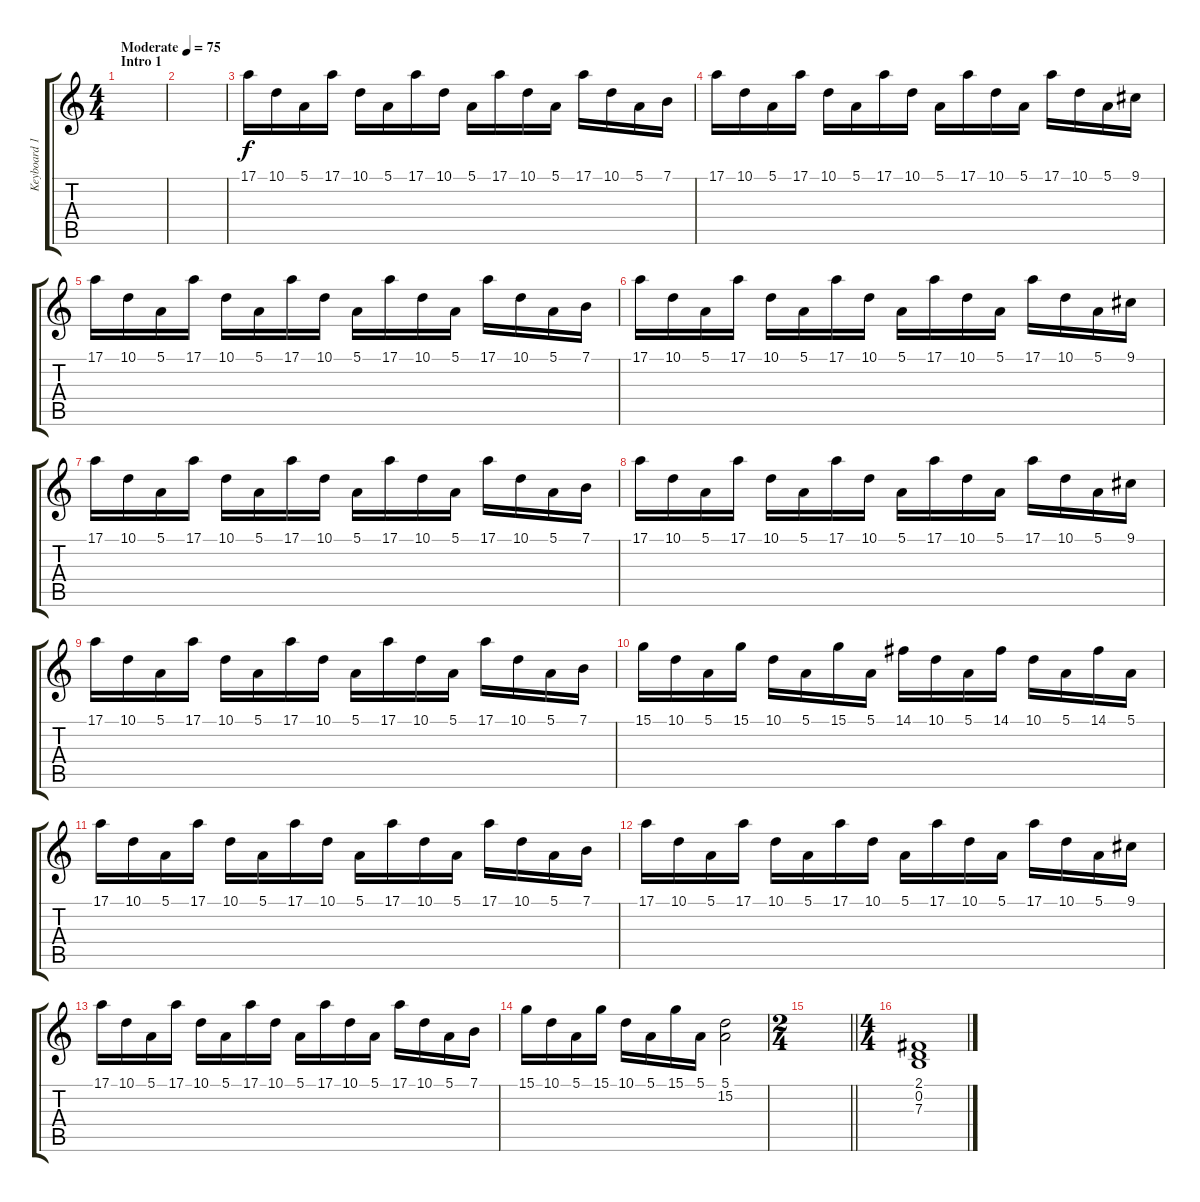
\track ("Keyboard 1 - David" "Keyboard 1") {instrument acousticgrandpiano}
\staff {score tabs}
\tuning (E4 B3 G3 D3 A2 E2) {hide}
\ts (4 4)
\section ("" "Intro 1")
\tempo (75 "Moderate")
\clef g2
\ks c
|
|
17.1.16 10.1.16 5.1.16 17.1.16 10.1.16 5.1.16 17.1.16 10.1.16 5.1.16 17.1.16 10.1.16 5.1.16 17.1.16 10.1.16 5.1.16 7.1.16 |
17.1.16 10.1.16 5.1.16 17.1.16 10.1.16 5.1.16 17.1.16 10.1.16 5.1.16 17.1.16 10.1.16 5.1.16 17.1.16 10.1.16 5.1.16 9.1.16 |
17.1.16 10.1.16 5.1.16 17.1.16 10.1.16 5.1.16 17.1.16 10.1.16 5.1.16 17.1.16 10.1.16 5.1.16 17.1.16 10.1.16 5.1.16 7.1.16 |
17.1.16 10.1.16 5.1.16 17.1.16 10.1.16 5.1.16 17.1.16 10.1.16 5.1.16 17.1.16 10.1.16 5.1.16 17.1.16 10.1.16 5.1.16 9.1.16 |
17.1.16 10.1.16 5.1.16 17.1.16 10.1.16 5.1.16 17.1.16 10.1.16 5.1.16 17.1.16 10.1.16 5.1.16 17.1.16 10.1.16 5.1.16 7.1.16 |
17.1.16 10.1.16 5.1.16 17.1.16 10.1.16 5.1.16 17.1.16 10.1.16 5.1.16 17.1.16 10.1.16 5.1.16 17.1.16 10.1.16 5.1.16 9.1.16 |
17.1.16 10.1.16 5.1.16 17.1.16 10.1.16 5.1.16 17.1.16 10.1.16 5.1.16 17.1.16 10.1.16 5.1.16 17.1.16 10.1.16 5.1.16 7.1.16 |
15.1.16 10.1.16 5.1.16 15.1.16 10.1.16 5.1.16 15.1.16 5.1.16 14.1.16 10.1.16 5.1.16 14.1.16 10.1.16 5.1.16 14.1.16 5.1.16 |
17.1.16 10.1.16 5.1.16 17.1.16 10.1.16 5.1.16 17.1.16 10.1.16 5.1.16 17.1.16 10.1.16 5.1.16 17.1.16 10.1.16 5.1.16 7.1.16 |
17.1.16 10.1.16 5.1.16 17.1.16 10.1.16 5.1.16 17.1.16 10.1.16 5.1.16 17.1.16 10.1.16 5.1.16 17.1.16 10.1.16 5.1.16 9.1.16 |
17.1.16 10.1.16 5.1.16 17.1.16 10.1.16 5.1.16 17.1.16 10.1.16 5.1.16 17.1.16 10.1.16 5.1.16 17.1.16 10.1.16 5.1.16 7.1.16 |
15.1.16 10.1.16 5.1.16 15.1.16 10.1.16 5.1.16 15.1.16 5.1.16 (5.1 15.2).2 |
\ts (2 4)
\barLineRight lightlight
|
\ts (4 4)
(2.1 0.2 7.3).1
